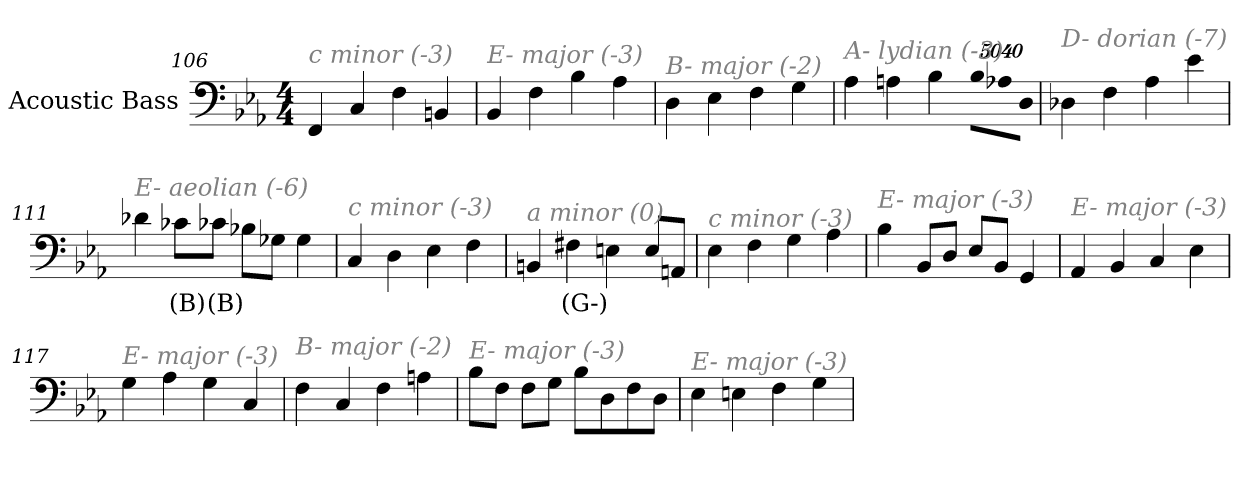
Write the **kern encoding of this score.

**kern	**text
*part1	*part1
*staff1	*staff1
*I"Acoustic Bass	*
*clefF4	*
*ITrd7c12	*
*k[b-e-a-]	*
*E-:	*
*M4/4	*
=106	=106
!LO:TX:i:color=#808080:t=c minor (-3)	!
4FFF	.
4CC	.
4FF	.
4BBBn	.
=107	=107
!LO:TX:i:color=#808080:t=E- major (-3)	!
4BBB-	.
4FF	.
4BB-	.
4AA-	.
=108	=108
!LO:TX:i:color=#808080:t=B- major (-2)	!
4DD	.
4EE-	.
4FF	.
4GG	.
=109	=109
!LO:TX:i:color=#808080:t=A- lydian (-3)	!
4AA-	.
4AAn	.
4BB-	.
!LO:N:vis=8	!
40320%3347BB-L	.
!LO:N:vis=8	!
40320%3347AA-X	.
!LO:N:vis=8	!
40320%3347DDJ	.
=110	=110
!LO:TX:i:color=#808080:t=D- dorian (-7)	!
4DD-X	.
4FF	.
4AA-	.
4E-	.
=111	=111
!LO:TX:i:color=#808080:t=E- aeolian (-6)	!
4D-X	.
8C-XiL	(B)
8C-XiJ	(B)
8BB-XL	.
8GG-XJ	.
4GG-	.
=112	=112
!LO:TX:i:color=#808080:t=c minor (-3)	!
4CC	.
4DD	.
4EE-	.
4FF	.
=113	=113
!LO:TX:i:color=#808080:t=a minor (0)	!
4BBBn	.
4FF#Xi	(G-)
4EEn	.
8EEL	.
8AAAnJ	.
=114	=114
!LO:TX:i:color=#808080:t=c minor (-3)	!
4EE-	.
4FF	.
4GG	.
4AA-	.
=115	=115
!LO:TX:i:color=#808080:t=E- major (-3)	!
4BB-	.
8BBB-L	.
8DDJ	.
8EE-L	.
8BBB-J	.
4GGG	.
=116	=116
!LO:TX:i:color=#808080:t=E- major (-3)	!
4AAA-	.
4BBB-	.
4CC	.
4EE-	.
=117	=117
!LO:TX:i:color=#808080:t=E- major (-3)	!
4GG	.
4AA-	.
4GG	.
4CC	.
=118	=118
!LO:TX:i:color=#808080:t=B- major (-2)	!
4FF	.
4CC	.
4FF	.
4AAn	.
=119	=119
!LO:TX:i:color=#808080:t=E- major (-3)	!
8BB-L	.
8FFJ	.
8FFL	.
8GGJ	.
8BB-L	.
8DD	.
8FF	.
8DDJ	.
=120	=120
!LO:TX:i:color=#808080:t=E- major (-3)	!
4EE-	.
4EEn	.
4FF	.
4GG	.
=	=
*-	*-
